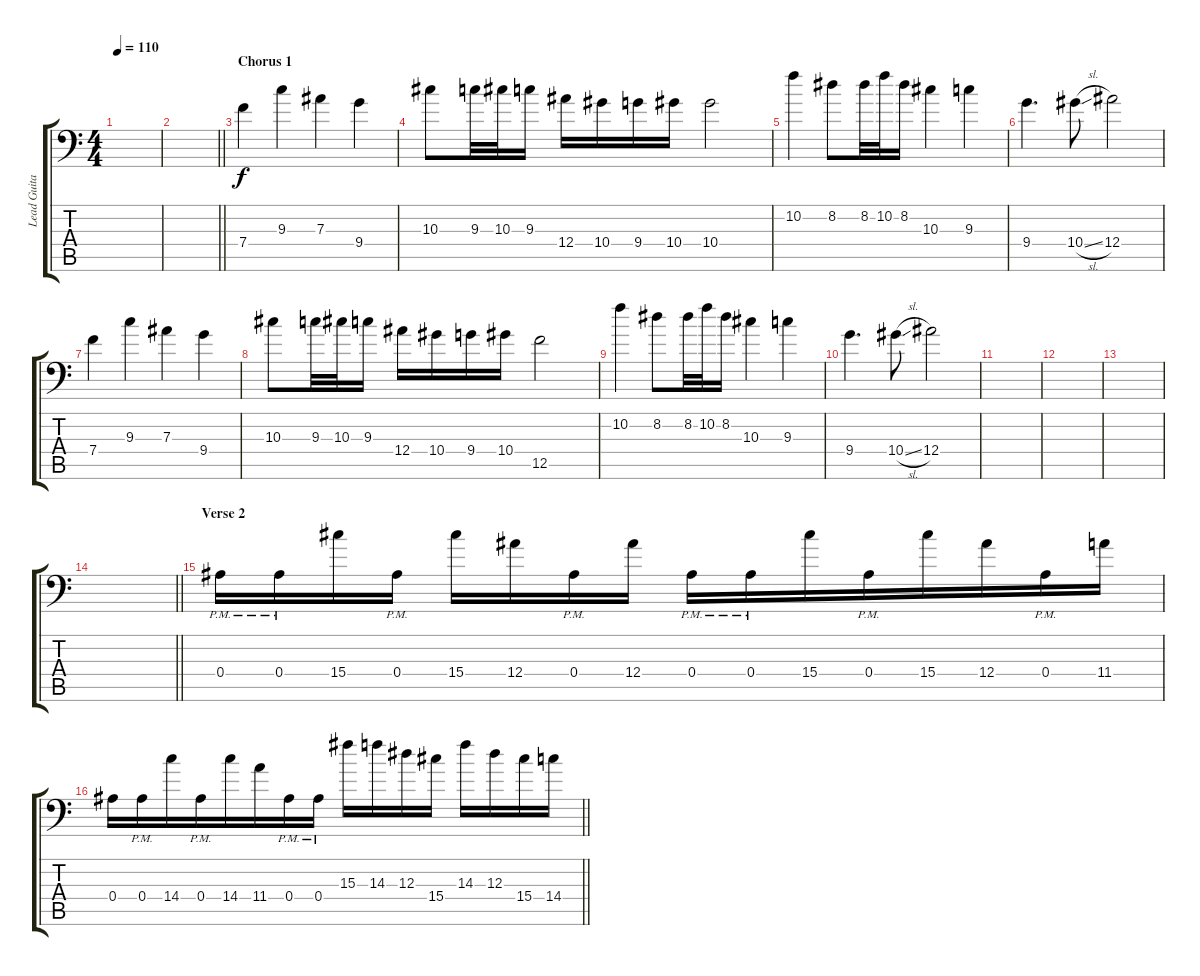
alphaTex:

\track ("Lead Guitar 1" "Lead Guita") {instrument distortionguitar}
\staff {score tabs}
\tuning (C4 G3 Eb3 Bb2 F2 Bb1) {hide}
\ts (4 4)
\tempo 110
\clef f4
\ks c
|
\barLineRight lightlight
|
\section ("" "Chorus 1")
7.4.4 9.3.4 7.3.4{beam merge} 9.4.4 |
10.3.8 9.3.32 10.3.32 9.3.16 12.4.16{beam merge} 10.4.16{beam merge} 9.4.16 10.4.16 10.4.2 |
10.2.4{beam merge} 8.2.8 8.2.32 10.2.32{beam merge} 8.2.16 10.3.4{beam merge} 9.3.4 |
9.4.4{d} 10.4{sl}.8 12.4.2 |
7.4.4 9.3.4 7.3.4{beam merge} 9.4.4 |
10.3.8 9.3.32 10.3.32 9.3.16 12.4.16{beam merge} 10.4.16{beam merge} 9.4.16 10.4.16 12.5.2 |
10.2.4{beam merge} 8.2.8 8.2.32 10.2.32{beam merge} 8.2.16 10.3.4{beam merge} 9.3.4 |
9.4.4{d} 10.4{sl}.8 12.4.2 |
|
|
|
\barLineRight lightlight
|
\section ("" "Verse 2")
0.4{pm}.16 0.4{pm}.16 15.4.16 0.4{pm}.16 15.4.16 12.4.16 0.4{pm}.16{beam merge} 12.4.16 0.4{pm}.16 0.4{pm}.16 15.4.16{beam merge} 0.4{pm}.16{beam merge} 15.4.16 12.4.16{beam merge} 0.4{pm}.16{beam merge} 11.4.16 |
\barLineRight lightlight
0.4.16 0.4{pm}.16 14.4.16{beam merge} 0.4{pm}.16{beam merge} 14.4.16 11.4.16 0.4{pm}.16{beam merge} 0.4{pm}.16 15.3.16 14.3.16{beam merge} 12.3.16 15.4.16 14.3.16 12.3.16 15.4.16 14.4.16
